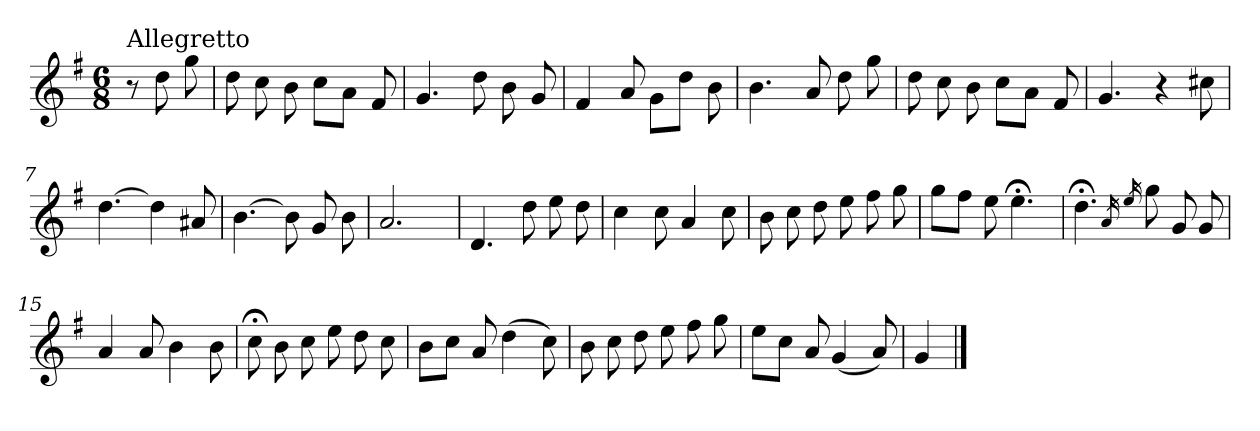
**kern
*part1
*staff1
*clefG2
*k[f#]
*G:
*M6/8
=
!LO:TX:a:t=Allegretto
8r
8dd\
8gg\
=1
8dd\
8cc\
8b\
8cc\L
8a\J
8f#/
=2
4.g/
8dd\
8b\
8g/
=3
4f#/
8a/
8g\L
8dd\J
8b\
=4
4.b\
8a/
8dd\
8gg\
=5
8dd\
8cc\
8b\
8cc\L
8a\J
8f#/
!!LO:LB:g=z
=6
4.g/
4r
8cc#X\
=7
[4.dd\
4dd\]
8a#X/
=8
[4.b\
8b\]
8g/
8b\
=9
2.a/
=10
4.d/
8dd\
8ee\
8dd\
=11
4cc\
8cc\
4a/
8cc\
=12
8b\
8cc\
8dd\
8ee\
8ff#\
8gg\
=13
8gg\L
8ff#\J
8ee\
4.ee;<\
!!LO:LB:g=z
=14
4.dd;<\
16qa/
16qee/
8gg\
8g/
8g/
=15
4a/
8a/
4b\
8b\
=16
8cc;<\
8b\
8cc\
8ee\
8dd\
8cc\
=17
8b\L
8cc\J
8a/
(>4dd\
8cc\)
=18
8b\
8cc\
8dd\
8ee\
8ff#\
8gg\
=19
8ee\L
8cc\J
8a/
(<4g/
8a/)
!!LO:LB:g=z
=20
4g/
==
*-
